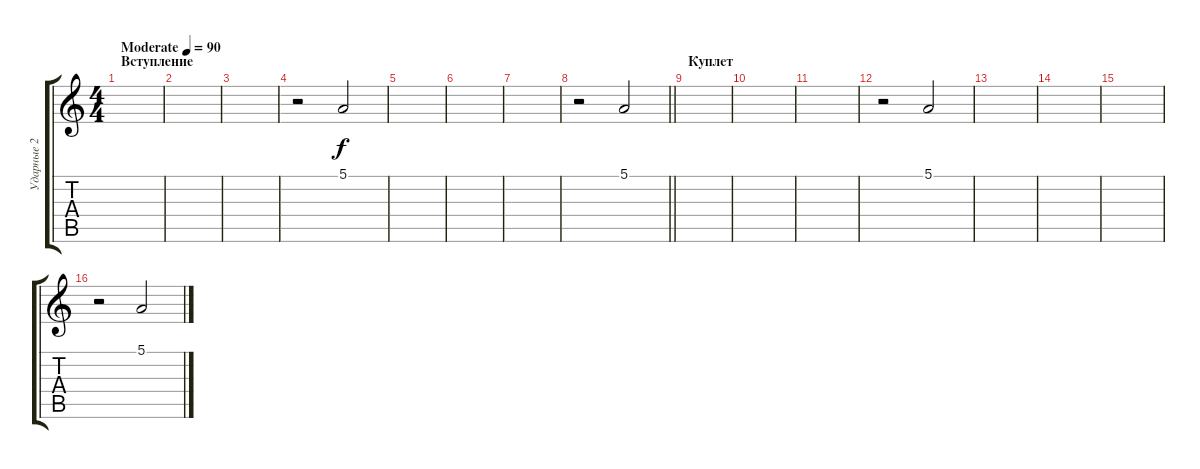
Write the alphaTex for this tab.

\track ("Ударные 2" "Ударные 2") {instrument reversecymbal}
\staff {score tabs}
\tuning (E4 B3 G3 D3 A2 E2) {hide}
\ts (4 4)
\section ("" "Вступление")
\tempo (90 "Moderate")
\clef g2
\ks c
|
|
|
r.2 5.1.2 |
|
|
|
\barLineRight lightlight
r.2 5.1.2 |
\section ("" "Куплет")
|
|
|
r.2 5.1.2 |
|
|
|
r.2 5.1.2
